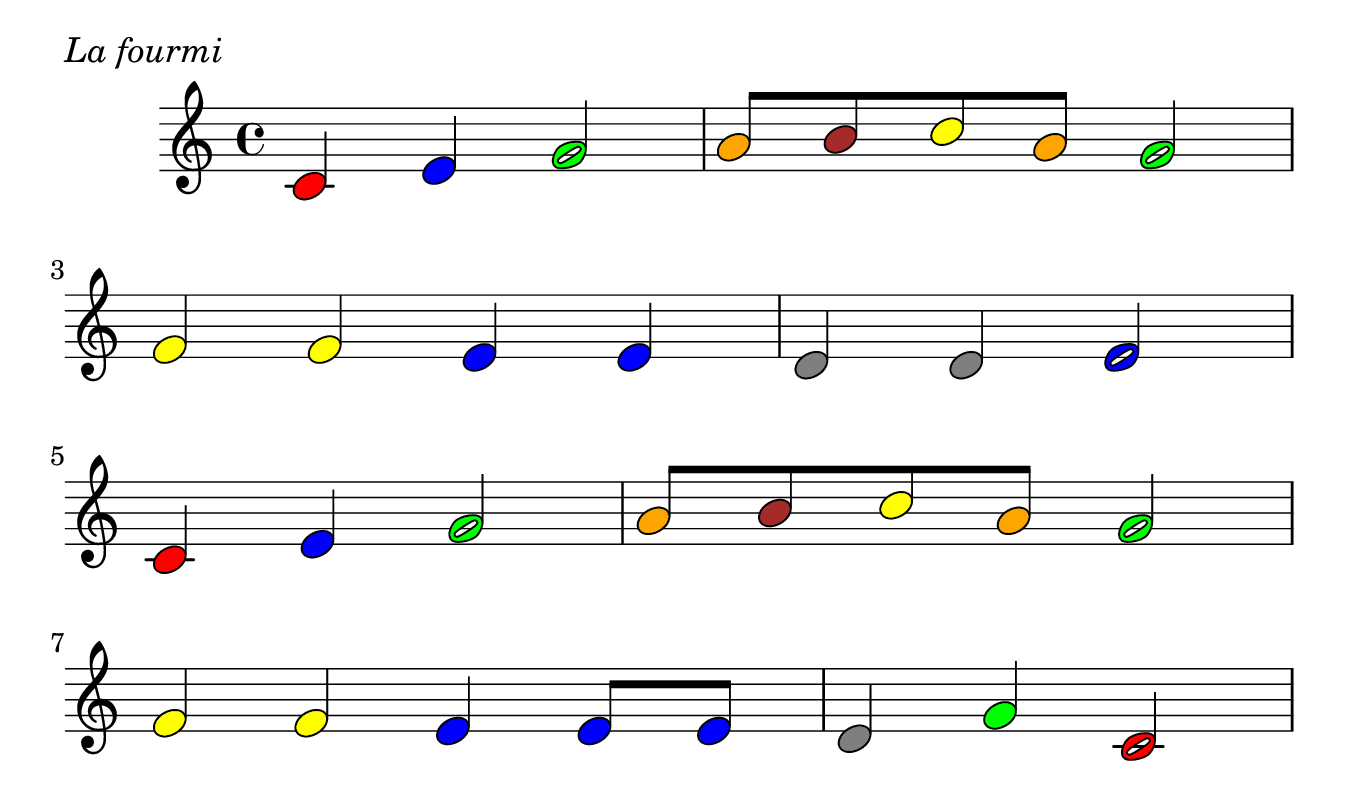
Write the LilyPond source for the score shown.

%%http://lsr.di.unimi.it/LSR/Item?id=890

% Two lines commented out below to allow submission to LSR
% Credits: code by Pierre Perol-Schneider and Paul Morris

%% http://lsr.di.unimi.it/LSR/Item?id=890
%% see also : http://lilypond.1069038.n5.nabble.com/LSR-Colored-notes-with-black-outlines-enhancement-td173243.html

%%%%%%%%%%%%%%%%%%%%%%%%%%%%%%%%%%%%%%%%%%%%%%%%%%%%%%%%%%%%%%%%%%%%%%%%%%%%%%%%%%%%%%%%%%
% LSR workaround:
#(set! paper-alist (cons '("snippet" . (cons (* 230 mm) (* 170 mm))) paper-alist))
\paper {
  #(set-paper-size "snippet")
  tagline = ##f
}
\markup\vspace #.5
#(set-global-staff-size 30)
%%%%%%%%%%%%%%%%%%%%%%%%%%%%%%%%%%%%%%%%%%%%%%%%%%%%%%%%%%%%%%%%%%%%%%%%%%%%%%%%%%%%%%%%%%

noteSize = 3
headContourSize = 2

coloredNoteHeads =
#(lambda (color-outline line-width)
   ;; @var{color-outline} is a boolean for whether
   ;; the outline is colored (#t) or the note head (#f).
   ;; @var{line-width} is a number, the width of
   ;; the outline, 7 is a good default.
   (lambda (grob)
     (let* ((fsz  (ly:grob-property grob 'font-size 0.0))
            (mult (magstep fsz))
            (stl empty-stencil)
            (dur-log (ly:grob-property grob 'duration-log))
            (pch (ly:event-property (event-cause grob) 'pitch))
            (nnm (ly:pitch-notename pch))
            (no (ly:pitch-octave pch))
            (alt (ly:pitch-alteration pch))
            (clr (case nnm
                   ((0) (case alt
                          ((-1) red) ;; Cbb
                          ((-1/2) red) ;; Cb
                          ((0) (if (= no 0) red yellow)) ;; C
                          ((1/2) red) ;; C#
                          ((1) red) ;; C##
                          (else black)))
                   ((1) (case alt
                          ((-1) grey) ;; Dbb
                          ((-1/2) (grey)) ;; Db
                          ((0) grey) ;; D
                          ((1/2) (grey)) ;; D#
                          ((1) (grey)) ;; D##
                          (else black)))
                   ((2) (case alt
                          ((-1) blue) ;; Ebb
                          ((-1/2) blue) ;; Eb
                          ((0) blue) ;; E
                          ((1/2) blue) ;; E#
                          ((1) blue) ;; E##
                          (else black)))
                   ((3) (case alt
                          ((-1) yellow) ;; Fbb
                          ((-1/2) yellow) ;; Fb
                          ((0) yellow) ;; F
                          ((1/2) yellow) ;; F#
                          ((1) yellow) ;; F##
                          (else black)))
                   ((4) (case alt
                          ((-1) green) ;; Gbb
                          ((-1/2) green) ;; Gb
                          ((0) green) ;; G
                          ((1/2) green) ;; G#
                          ((1) green) ;; G##
                          (else green)))
                   ((5) (case alt
                          ((-1) (x11-color 'orange)) ;; Abb
                          ((-1/2) (x11-color 'orange)) ;; Ab
                          ((0) (x11-color 'orange)) ;; A
                          ((1/2) (x11-color 'orange)) ;; A#
                          ((1) (x11-color 'orange)) ;; A##
                          (else black)))
                   ((6) (case alt
                          ((-1) (x11-color 'brown)) ;; Bbb
                          ((-1/2) (x11-color 'brown)) ;; Bb
                          ((0) (x11-color 'brown)) ;; B
                          ((1/2) (x11-color 'pink)) ;; B#
                          ((1) (x11-color 'brown)) ;; B##
                          (else black)))
                   (else black)))
            (outline-clr (if color-outline clr black))
            (note-clr (if color-outline black clr)))
       
     (set! stl
           (cond
            ;; quarter notes and smaller
            ((> dur-log 1)
             (grob-interpret-markup grob
                #{
                  \markup {
                    \combine
                    \with-color #outline-clr
                    \path #(/ line-width 10)
                     #'((moveto   0.000  -0.200)
                        (curveto  0.000  -0.420   0.180  -0.542   0.420  -0.542)
                        (curveto  0.800  -0.542   1.318  -0.210   1.318   0.200)
                        (curveto  1.318   0.420   1.140   0.542   0.890   0.542)
                        (curveto  0.510   0.542   0.000   0.210   0.000  -0.200)
                        (closepath))
                    \translate #(cons (* 0.0002 line-width) 0)
                    \with-color #note-clr
                    \override #'(filled . #t) 
                    \path #0.001 
                    #'((moveto   0.000  -0.200)
                       (curveto  0.000  -0.420   0.180  -0.542   0.420  -0.542)
                       (curveto  0.800  -0.542   1.318  -0.210   1.318   0.200)
                       (curveto  1.318   0.420   1.140   0.542   0.890   0.542)
                       (curveto  0.510   0.542   0.000   0.210   0.000  -0.200)
                       (closepath))
                  }
                #}
               ))
            ;; half notes
            ((= dur-log 1)
             (grob-interpret-markup grob
               #{
                 \markup {
                    \combine
                    \with-color #outline-clr
                    \path #(/ line-width 10)
                    #'((moveto    0.000  -0.250)
                       (moveto    0.110  -0.270)
                       (curveto   0.110  -0.380   0.210  -0.435   0.280  -0.435)
                       (curveto   0.370  -0.435   0.600  -0.300   0.850  -0.135)
                       (curveto   1.100   0.030   1.273   0.140   1.273   0.270)
                       (curveto   1.273   0.350   1.200   0.440   1.090   0.440)
                       (curveto   1.040   0.440   0.850   0.350   0.600   0.185)
                       (curveto   0.200  -0.080   0.110  -0.150   0.110  -0.270)
                       (closepath)
                       (moveto    0.000  -0.250)
                       (curveto   0.000  -0.200   0.060   0.210   0.350   0.365)
                       (curveto   0.510   0.460   0.700   0.545   1.050   0.545)
                       (curveto   1.200   0.545   1.380   0.500   1.380   0.270)
                       (curveto   1.380   0.120   1.290  -0.140   1.120  -0.300)
                       (curveto   0.870  -0.500   0.520  -0.542   0.320  -0.542)
                       (curveto   0.200  -0.542   0.000  -0.530   0.000  -0.250)
                       (closepath))
                    \translate #(cons (* 0.0002 line-width) 0)
                    \with-color #note-clr
                    \override #'(filled . #t) 
                    \path #0.001 
                    #'((moveto    0.000  -0.250)
                       (lineto    0.110  -0.270)
                       (curveto   0.110  -0.380   0.210  -0.435   0.280  -0.435)
                       (curveto   0.370  -0.435   0.600  -0.300   0.850  -0.135)
                       (curveto   1.100   0.030   1.273   0.140   1.273   0.270)
                       (curveto   1.273   0.350   1.200   0.440   1.090   0.440)
                       (curveto   1.040   0.440   0.850   0.350   0.600   0.185)
                       (curveto   0.200  -0.080   0.110  -0.150   0.110  -0.270)
                       (lineto    0.000  -0.250)
                       (curveto   0.000  -0.200   0.060   0.210   0.350   0.365)
                       (curveto   0.510   0.460   0.700   0.545   1.050   0.545)
                       (curveto   1.200   0.545   1.380   0.500   1.380   0.270)
                       (curveto   1.380   0.120   1.290  -0.140   1.120  -0.300)
                       (curveto   0.870  -0.500   0.520  -0.542   0.320  -0.542)
                       (curveto   0.200  -0.542   0.000  -0.530   0.000  -0.250)
                       (closepath))
                  }
               #}
               ))
            ;; whole notes
            ((= dur-log 0)
             (grob-interpret-markup grob
              #{
                \markup {
                  \combine
                  \with-color #outline-clr
                  \path #(/ line-width 10)
                  #'((moveto    0.660  -0.190)
                     (curveto   0.540   0.000   0.560   0.310   0.710   0.415)
                     (curveto   0.900   0.530   1.210   0.410   1.330   0.210)
                     (curveto   1.450   0.030   1.460  -0.300   1.290  -0.410)
                     (curveto   1.100  -0.530   0.790  -0.410   0.660  -0.190)
                     (closepath)
                     (moveto    0.000   0.000)
                     (curveto   0.000  -0.350   0.549  -0.545   1.000  -0.545)
                     (curveto   1.450  -0.545   2.000  -0.340   2.000   0.000)
                     (curveto   2.000   0.350   1.470   0.545   1.000   0.545)
                     (curveto   0.530   0.545   0.000   0.350   0.000   0.000)
                     (closepath))
                  \translate #(cons (* 0.0002 line-width) 0)
                  \with-color #note-clr
                  \override #'(filled . #t) 
                  \path #0.001 
                    #'((moveto    0.000   0.000)
                       (lineto    0.660  -0.190)
                       (curveto   0.540   0.000   0.560   0.310   0.710   0.415)
                       (curveto   0.900   0.530   1.210   0.410   1.330   0.210)
                       (curveto   1.450   0.030   1.460  -0.300   1.290  -0.410)
                       (curveto   1.100  -0.530   0.790  -0.410   0.660  -0.190)
                       (lineto    0.000   0.000)
                       (curveto   0.000  -0.350   0.549  -0.545   1.000  -0.545)
                       (curveto   1.450  -0.545   2.000  -0.340   2.000   0.000)
                       (curveto   2.000   0.350   1.470   0.545   1.000   0.545)
                       (curveto   0.530   0.545   0.000   0.350   0.000   0.000)
                       (closepath))
                }
              #}
               ))
            ;; breve notes
            ((< dur-log 0)
             (grob-interpret-markup grob
               #{
                  \markup {
                    \combine
                    \with-color #outline-clr
                    \path #(/ line-width 10)
                    #'((moveto    0.560   0.100)
                       (curveto   0.560   0.270  0.630   0.460   0.850   0.460)
                       (curveto   1.140   0.460  1.385   0.220   1.385  -0.100)
                       (curveto   1.385  -0.300  1.300  -0.455   1.110  -0.455)
                       (curveto   0.810  -0.455  0.560  -0.220   0.560   0.100)
                       (closepath)
                       (moveto  -0.160   0.000)
                       (lineto   -0.160  -0.610)
                       (curveto  -0.160  -0.657 -0.122  -0.700  -0.075  -0.700)
                       (curveto  -0.028  -0.700  0.010  -0.657   0.010  -0.610)
                       (lineto    0.010  -0.090)
                       (curveto   0.080  -0.350  0.510  -0.540   0.975  -0.540)
                       (curveto   1.480  -0.540  1.850  -0.350   1.940  -0.090)
                       (lineto    1.940  -0.610)
                       (curveto   1.940  -0.657  1.980  -0.700   2.025  -0.700)
                       (curveto   2.070  -0.700  2.110  -0.657   2.115  -0.610)
                       (lineto    2.115   0.610)
                       (curveto   2.115   0.657  2.070   0.700   2.025   0.700)
                       (curveto   1.980   0.700  1.940   0.657   1.940   0.610)
                       (lineto    1.940   0.090)
                       (curveto   1.850   0.370  1.430   0.545   0.975   0.545)
                       (curveto   0.520   0.550  0.070   0.350   0.010   0.090)
                       (lineto    0.010   0.610)
                       (curveto   0.010   0.657 -0.028   0.700  -0.075   0.700)
                       (curveto  -0.122   0.700 -0.160   0.657  -0.160   0.610)
                       (lineto   -0.160   0.100)
                       (closepath))
                   \translate #(cons (* 0.0002 line-width) 0)
                   \with-color #note-clr
                   \override #'(filled . #t) 
                   \path #0.001 
                    #'((moveto   -0.160   0.000)
                       (lineto    0.560   0.100)
                       (curveto   0.560   0.270  0.630   0.460   0.850   0.460)
                       (curveto   1.140   0.460  1.385   0.220   1.385  -0.100)
                       (curveto   1.385  -0.300  1.300  -0.455   1.110  -0.455)
                       (curveto   0.810  -0.455  0.560  -0.220   0.560   0.100)
                       (lineto   -0.160   0.000)
                       (lineto   -0.160  -0.610)
                       (curveto  -0.160  -0.657 -0.122  -0.700  -0.075  -0.700)
                       (curveto  -0.028  -0.700  0.010  -0.657   0.010  -0.610)
                       (lineto    0.010  -0.090)
                       (curveto   0.080  -0.350  0.510  -0.540   0.975  -0.540)
                       (curveto   1.480  -0.540  1.850  -0.350   1.940  -0.090)
                       (lineto    1.940  -0.610)
                       (curveto   1.940  -0.657  1.980  -0.700   2.025  -0.700)
                       (curveto   2.070  -0.700  2.110  -0.657   2.115  -0.610)
                       (lineto    2.115   0.610)
                       (curveto   2.115   0.657  2.070   0.700   2.025   0.700)
                       (curveto   1.980   0.700  1.940   0.657   1.940   0.610)
                       (lineto    1.940   0.090)
                       (curveto   1.850   0.370  1.430   0.545   0.975   0.545)
                       (curveto   0.520   0.550  0.070   0.350   0.010   0.090)
                       (lineto    0.010   0.610)
                       (curveto   0.010   0.657 -0.028   0.700  -0.075   0.700)
                       (curveto  -0.122   0.700 -0.160   0.657  -0.160   0.610)
                       (lineto   -0.160   0.100)
                       (closepath))
                  }                 
               #}
               ))
            ))

     (set! (ly:grob-property grob 'stencil)
           (ly:stencil-scale stl mult mult)))))


%%%% USAGE EXAMPLE %%%%

song =
\relative f' {
  c4 e g2 a8 b c a g2 
  f4 f e e d d e2
  c4 e g2 a8 b c a g2 
  f4 f e e8 e d4 g c,2
}

\markup\italic "La fourmi"
\new Staff
\with {
  \override NoteHead.layer = #2
  \override NoteHead.before-line-breaking = #(coloredNoteHeads #f headContourSize)
  \override NoteHead.font-size = #noteSize
}
{ \song }
\layout {
  \context {
    \Score
    \override SpacingSpanner.base-shortest-duration = #(ly:make-moment 1/64)
  }
}

%%% LSR workaround
\markup\vspace #0.5

